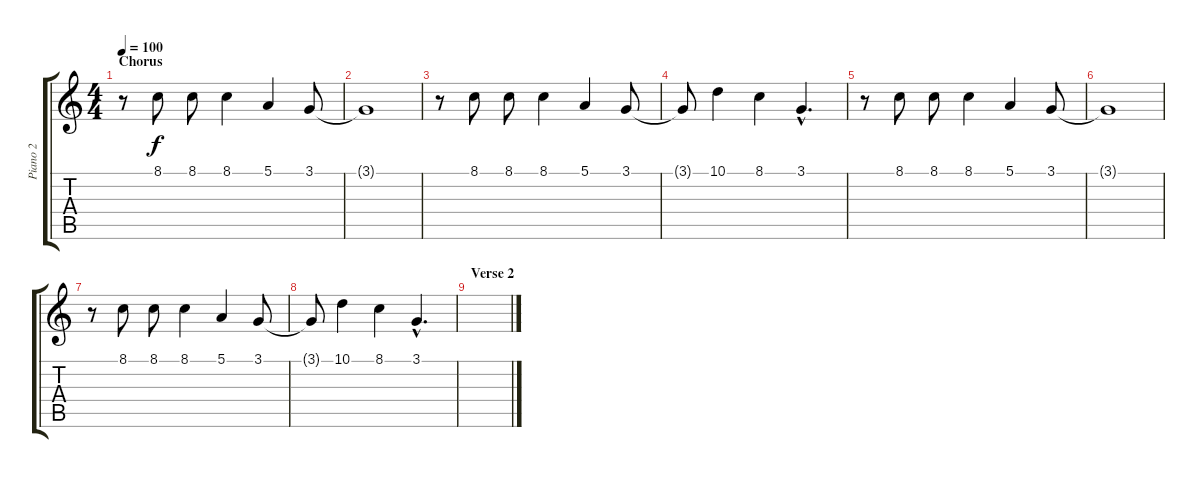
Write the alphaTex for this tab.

\track ("Piano 2" "Piano 2") {instrument brightacousticpiano}
\staff {score tabs}
\tuning (E4 B3 G3 D3 A2 E2) {hide}
\ts (4 4)
\section ("" "Chorus")
\tempo 100
\clef g2
\ks c
r.8{dy f} 8.1.8 8.1.8 8.1.4 5.1.4 3.1.8 |
3.1{t}.1 |
r.8 8.1.8 8.1.8 8.1.4 5.1.4 3.1.8 |
3.1{t}.8 10.1.4 8.1.4 3.1{hac}.4{d} |
r.8 8.1.8 8.1.8 8.1.4 5.1.4 3.1.8 |
3.1{t}.1 |
r.8 8.1.8 8.1.8 8.1.4 5.1.4 3.1.8 |
3.1{t}.8 10.1.4 8.1.4 3.1{hac}.4{d} |
\section ("" "Verse 2")
